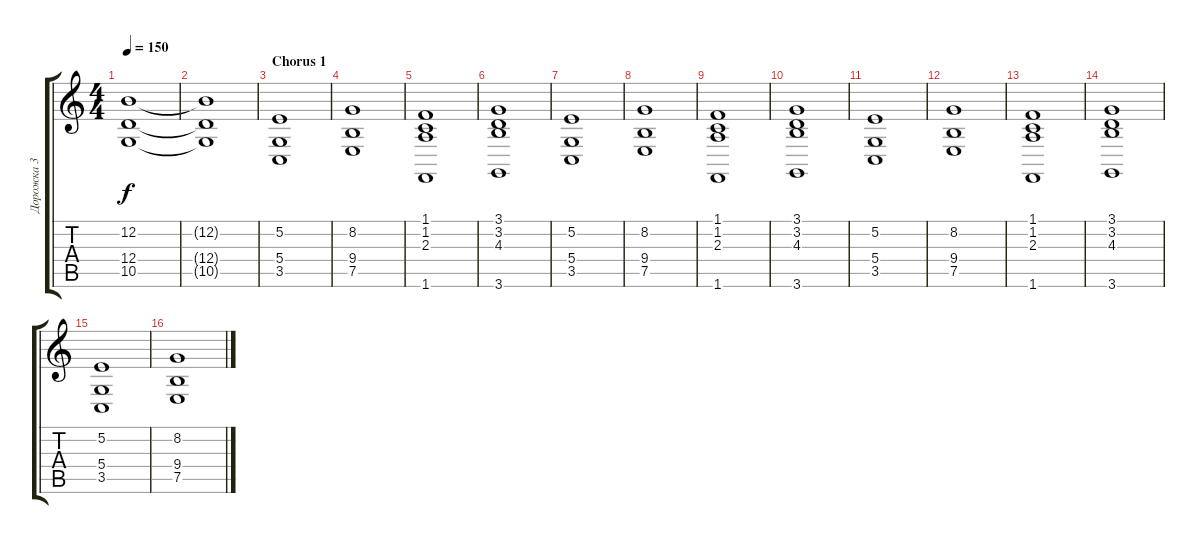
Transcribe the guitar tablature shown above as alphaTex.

\track ("Дорожка 3" "Дорожка 3") {instrument pad2warm}
\staff {score tabs}
\tuning (E4 B3 G3 D3 A2 E2) {hide}
\ts (4 4)
\tempo 150
\clef g2
\ks c
(12.2 12.4 10.5).1{dy f} |
(12.2{t} 12.4{t} 10.5{t}).1 |
\section ("" "Chorus 1")
(5.2 5.4 3.5).1 |
(8.2 9.4 7.5).1 |
(1.1 1.2 2.3 1.6).1 |
(3.1 3.2 4.3 3.6).1 |
(5.2 5.4 3.5).1 |
(8.2 9.4 7.5).1 |
(1.1 1.2 2.3 1.6).1 |
(3.1 3.2 4.3 3.6).1 |
(5.2 5.4 3.5).1 |
(8.2 9.4 7.5).1 |
(1.1 1.2 2.3 1.6).1 |
(3.1 3.2 4.3 3.6).1 |
(5.2 5.4 3.5).1 |
(8.2 9.4 7.5).1
